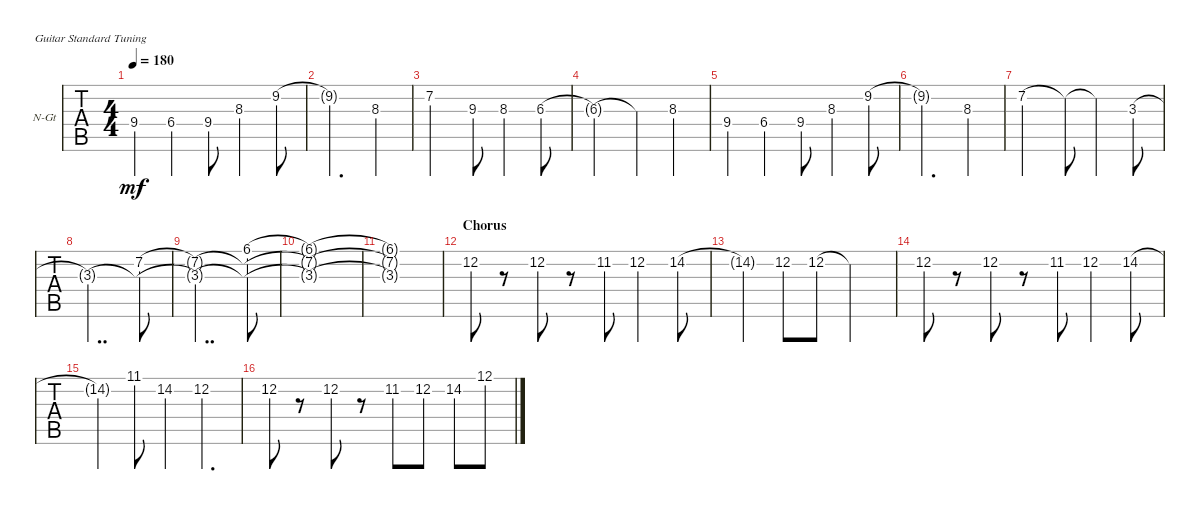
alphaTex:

\defaultSystemsLayout 4
\bracketExtendMode groupsimilarinstruments
\firstSystemTrackNameOrientation horizontal
\otherSystemsTrackNameOrientation horizontal
\track ("Vocals" "N-Gt") {instrument acousticguitarnylon}
\staff {tabs}
\tuning (E4 B3 G3 D3 A2 E2)
\ts (4 4)
\tempo 180
\clef g2
\ks c
9.4.4{dy mf} 6.4.4 9.4.8 8.3.4 9.2.8 |
9.2{t}.2{d} 8.3.4 |
7.2.2 9.3.8 8.3.4 6.3.8 |
6.3{t}.2 6.3{t}.4 8.3.4 |
9.4.4 6.4.4 9.4.8 8.3.4 9.2.8 |
9.2{t}.2{d} 8.3.4 |
7.2.2 7.2{t}.8 7.2{t}.4 3.3.8 |
3.3{t}.2{dd} (3.3{t} 7.2).8 |
(3.3{t} 7.2{t}).2{dd} (3.3{t} 7.2{t} 6.1).8 |
(3.3{t} 7.2{t} 6.1{t}).1 |
(3.3{t} 7.2{t} 6.1{t}).1 |
\section ("" "Chorus")
12.2.8 r.8 12.2.8 r.8 11.2.8 12.2.4 14.2.8 |
14.2{t}.4 12.2.8 12.2.8 12.2{t}.2 |
12.2.8 r.8 12.2.8 r.8 11.2.8 12.2.4 14.2.8 |
14.2{t}.4 11.1.8 14.2.4 12.2.4{d} |
12.2.8 r.8 12.2.8 r.8 11.2.8 12.2.8 14.2.8 12.1.8
